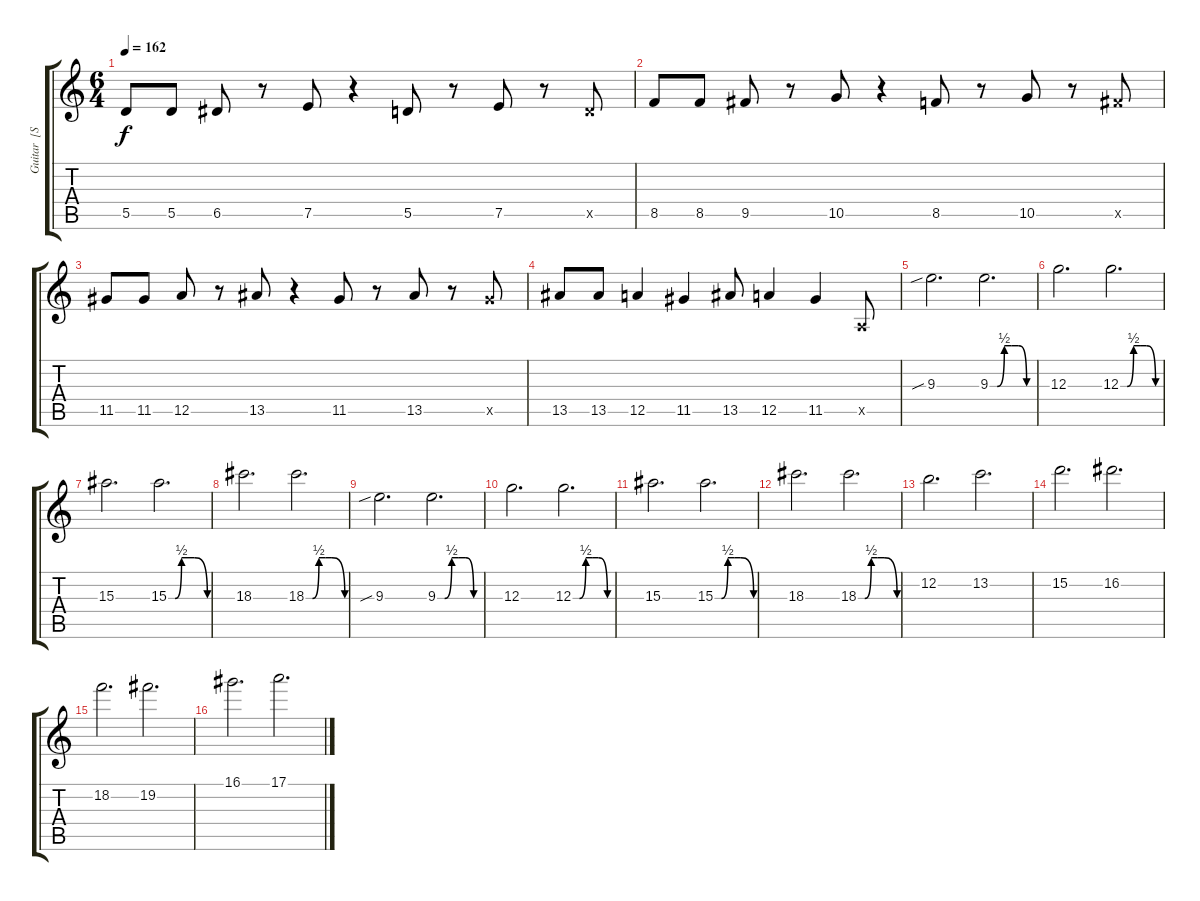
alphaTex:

\track ("Guitar  [Steven Wilson]" "Guitar  [S") {instrument overdrivenguitar}
\staff {score tabs}
\tuning (E4 B3 G3 D3 A2 E2) {hide}
\ts (6 4)
\tempo 162
\clef g2
\ks c
5.5.8{dy f} 5.5.8 6.5.8 r.8 7.5.8 r.4 5.5.8 r.8 7.5.8 r.8 5.5{x}.8 |
8.5.8 8.5.8 9.5.8 r.8 10.5.8 r.4 8.5.8 r.8 10.5.8 r.8 9.5{x}.8 |
11.5.8 11.5.8 12.5.8 r.8 13.5.8 r.4 11.5.8 r.8 13.5.8 r.8 11.5{x}.8 |
13.5.8 13.5.8 12.5.4 11.5.4 13.5.8 12.5.4 11.5.4 0.5{x}.8 |
9.3{sib}.2{d} 9.3{be (custom 0 0 10 0 20 2 30 2 40 2 51 0 60 0)}.2{d} |
12.3.2{d} 12.3{be (custom 0 0 10 0 20 2 30 2 40 2 54 0 60 0)}.2{d} |
15.3.2{d} 15.3{be (custom 0 0 10 0 20 2 30 2 40 2 60 0)}.2{d} |
18.3.2{d} 18.3{be (custom 0 0 10 0 20 2 30 2 40 2 60 0)}.2{d} |
9.3{sib}.2{d} 9.3{be (custom 0 0 10 0 20 2 30 2 40 2 51 0 60 0)}.2{d} |
12.3.2{d} 12.3{be (custom 0 0 10 0 20 2 30 2 40 2 54 0 60 0)}.2{d} |
15.3.2{d} 15.3{be (custom 0 0 10 0 20 2 30 2 40 2 60 0)}.2{d} |
18.3.2{d} 18.3{be (custom 0 0 10 0 20 2 30 2 40 2 60 0)}.2{d} |
12.2.2{d} 13.2.2{d} |
15.2.2{d} 16.2.2{d} |
18.2.2{d} 19.2.2{d} |
16.1.2{d} 17.1.2{d}
